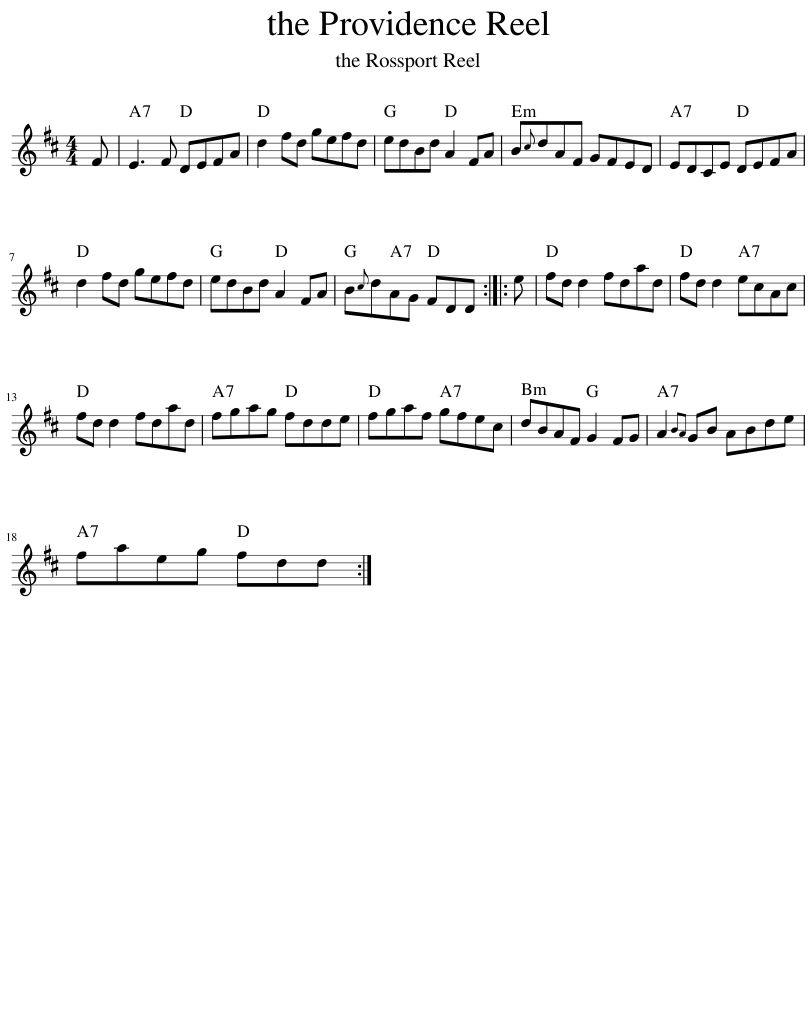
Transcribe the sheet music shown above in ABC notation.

X:1
L:1/8
M:4/4
I:linebreak $
K:D
V:1 treble
V:1
 F | E3 F DEFA | d2 fd gefd | edBd A2 FA | B{c}dAF GFED | %5
 EDCE DEFA |$ d2 fd gefd | edBd A2 FA | B{c}dAG FDD :: e | %10
 fd d2 fdad | fd d2 ecAc |$ fd d2 fdad | fgag fdde | fgaf gfec | %15
 dBAF G2 FG | A2{BA} GB ABde |$ faeg fdd :| %18
